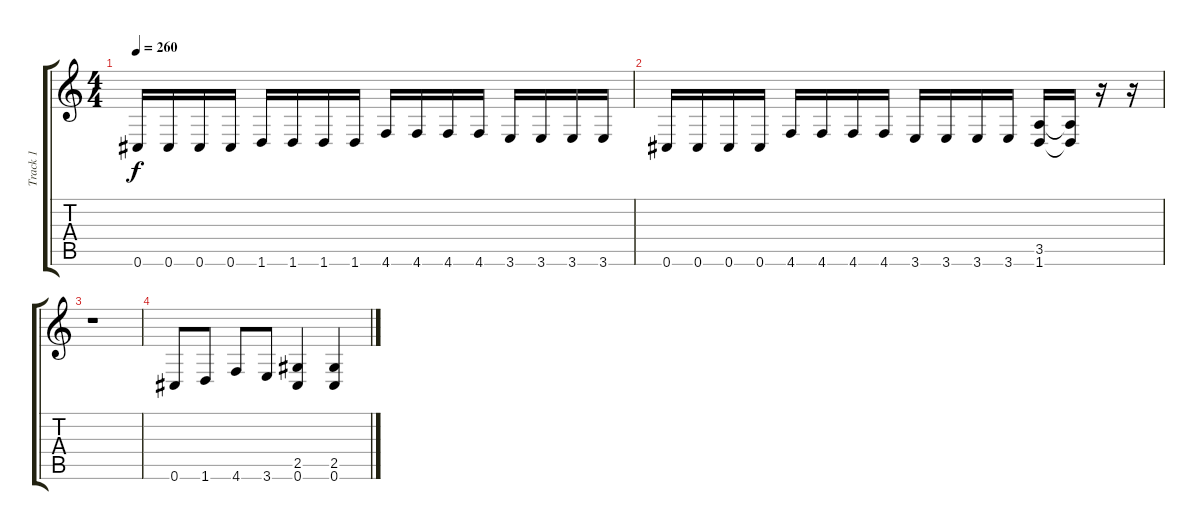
\track ("Track 1" "Track 1") {instrument distortionguitar}
\staff {score tabs}
\tuning (Db4 Ab3 E3 B2 Gb2 Db2) {hide}
\ts (4 4)
\tempo 260
\clef g2
\ks c
0.6.16{dy f} 0.6.16 0.6.16 0.6.16 1.6.16 1.6.16 1.6.16 1.6.16 4.6.16 4.6.16 4.6.16 4.6.16 3.6.16 3.6.16 3.6.16 3.6.16 |
0.6.16 0.6.16 0.6.16 0.6.16 4.6.16 4.6.16 4.6.16 4.6.16 3.6.16 3.6.16 3.6.16 3.6.16 (3.5 1.6).16 (3.5{t} 1.6{t}).16 r.16 r.16 |
r.1 |
0.6.8 1.6.8 4.6.8 3.6.8 (2.5 0.6).4 (2.5 0.6).4
